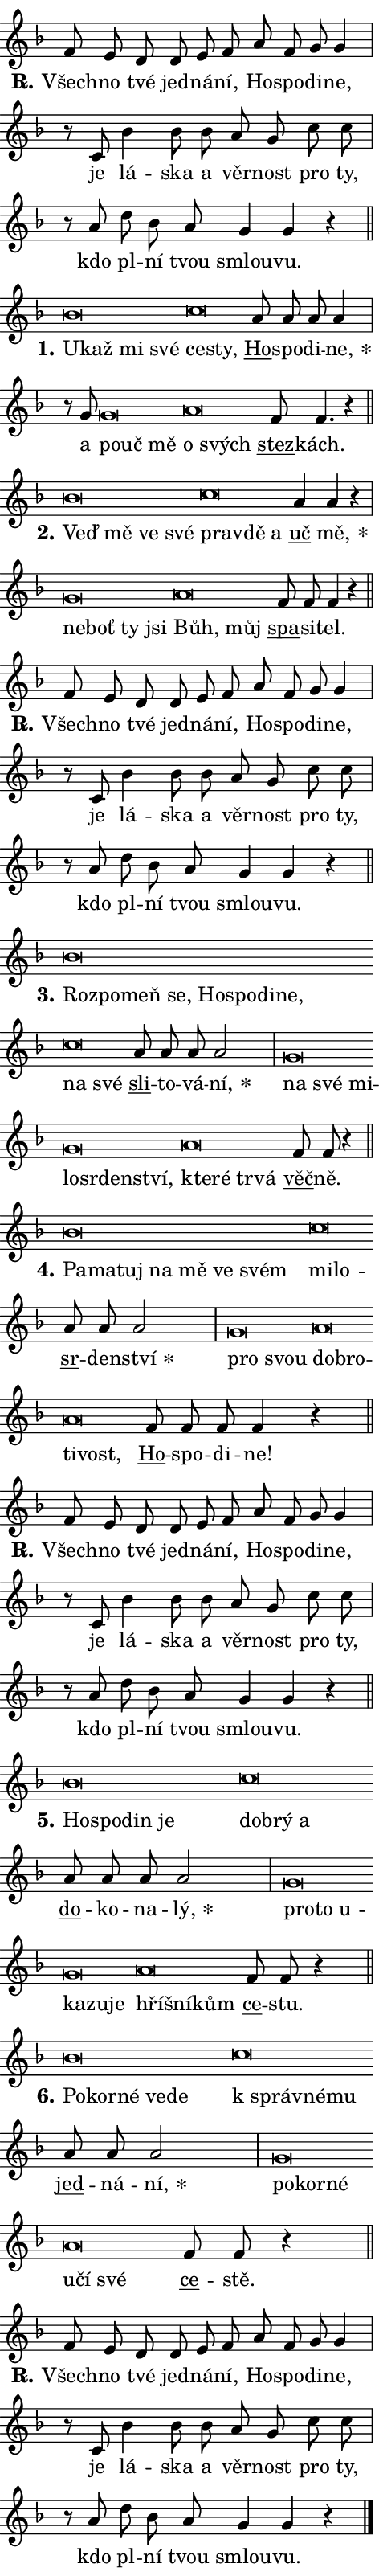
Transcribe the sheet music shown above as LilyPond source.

\version "2.24.0"
\header { tagline = "" }
\paper {
  indent = 0\cm
  top-margin = 0\cm
  right-margin = 0.13\cm % to fit lyric hyphens
  bottom-margin = 0\cm
  left-margin = 0\cm
  paper-width = 8\cm
  page-breaking = #ly:one-page-breaking
  system-system-spacing.basic-distance = #11
  score-system-spacing.basic-distance = #11
  ragged-last = ##f
}


%% Author: Thomas Morley
%% https://lists.gnu.org/archive/html/lilypond-user/2020-05/msg00002.html
#(define (line-position grob)
"Returns position of @var[grob} in current system:
   @code{'start}, if at first time-step
   @code{'end}, if at last time-step
   @code{'middle} otherwise
"
  (let* ((col (ly:item-get-column grob))
         (ln (ly:grob-object col 'left-neighbor))
         (rn (ly:grob-object col 'right-neighbor))
         (col-to-check-left (if (ly:grob? ln) ln col))
         (col-to-check-right (if (ly:grob? rn) rn col))
         (break-dir-left
           (and
             (ly:grob-property col-to-check-left 'non-musical #f)
             (ly:item-break-dir col-to-check-left)))
         (break-dir-right
           (and
             (ly:grob-property col-to-check-right 'non-musical #f)
             (ly:item-break-dir col-to-check-right))))
        (cond ((eqv? 1 break-dir-left) 'start)
              ((eqv? -1 break-dir-right) 'end)
              (else 'middle))))

#(define (tranparent-at-line-position vctor)
  (lambda (grob)
  "Relying on @code{line-position} select the relevant enry from @var{vctor}.
Used to determine transparency,"
    (case (line-position grob)
      ((end) (not (vector-ref vctor 0)))
      ((middle) (not (vector-ref vctor 1)))
      ((start) (not (vector-ref vctor 2))))))

noteHeadBreakVisibility =
#(define-music-function (break-visibility)(vector?)
"Makes @code{NoteHead}s transparent relying on @var{break-visibility}"
#{
  \override NoteHead.transparent =
    #(tranparent-at-line-position break-visibility)
#})

#(define delete-ledgers-for-transparent-note-heads
  (lambda (grob)
    "Reads whether a @code{NoteHead} is transparent.
If so this @code{NoteHead} is removed from @code{'note-heads} from
@var{grob}, which is supposed to be @code{LedgerLineSpanner}.
As a result ledgers are not printed for this @code{NoteHead}"
    (let* ((nhds-array (ly:grob-object grob 'note-heads))
           (nhds-list
             (if (ly:grob-array? nhds-array)
                 (ly:grob-array->list nhds-array)
                 '()))
           ;; Relies on the transparent-property being done before
           ;; Staff.LedgerLineSpanner.after-line-breaking is executed.
           ;; This is fragile ...
           (to-keep
             (remove
               (lambda (nhd)
                 (ly:grob-property nhd 'transparent #f))
               nhds-list)))
      ;; TODO find a better method to iterate over grob-arrays, similiar
      ;; to filter/remove etc for lists
      ;; For now rebuilt from scratch
      (set! (ly:grob-object grob 'note-heads)  '())
      (for-each
        (lambda (nhd)
          (ly:pointer-group-interface::add-grob grob 'note-heads nhd))
        to-keep))))

squashNotes = {
  \override NoteHead.X-extent = #'(-0.2 . 0.2)
  \override NoteHead.Y-extent = #'(-0.75 . 0)
  \override NoteHead.stencil =
    #(lambda (grob)
       (let ((pos (ly:grob-property grob 'staff-position)))
         (begin
           (if (< pos -7) (display "ERROR: Lower brevis then expected\n") (display ""))
           (if (<= pos -6) ly:text-interface::print ly:note-head::print))))
}
unSquashNotes = {
  \revert NoteHead.X-extent
  \revert NoteHead.Y-extent
  \revert NoteHead.stencil
}

hideNotes = \noteHeadBreakVisibility #begin-of-line-visible
unHideNotes = \noteHeadBreakVisibility #all-visible

% work-around for resetting accidentals
% https://lilypond.org/doc/v2.23/Documentation/notation/displaying-rhythms#unmetered-music
cadenzaMeasure = {
  \cadenzaOff
  \partial 1024 s1024
  \cadenzaOn
}

#(define-markup-command (accent layout props text) (markup?)
  "Underline accented syllable"
  (interpret-markup layout props
    #{\markup \override #'(offset . 4.3) \underline { #text }#}))

responsum = \markup \concat {
  "R" \hspace #-1.05 \path #0.1 #'((moveto 0 0.07) (lineto 0.9 0.8)) \hspace #0.05 "."
}

spaceSize = #0.6828661417322834 % exact space size for TeX Gyre Schola

\layout {
  \context {
    \Staff
    \remove "Time_signature_engraver"
    \override LedgerLineSpanner.after-line-breaking = #delete-ledgers-for-transparent-note-heads
  }
  \context {
    \Lyrics {
      \override LyricSpace.minimum-distance = \spaceSize
      \override LyricText.font-name = #"TeX Gyre Schola"
      \override LyricText.font-size = 1
      \override StanzaNumber.font-name = #"TeX Gyre Schola Bold"
      \override StanzaNumber.font-size = 1
    }
  }
  \context {
    \Score 
    \override NoteHead.text =
      #(lambda (grob) 
        (let ((pos (ly:grob-property grob 'staff-position)))
          #{\markup {
            \combine
              \halign #-0.55 \raise #(if (= pos -6) 0 0.5) \override #'(thickness . 2) \draw-line #'(3.2 . 0)
              \musicglyph "noteheads.sM1"
          }#}))
  }
}

% magnetic-lyrics.ily
%
%   written by
%     Jean Abou Samra <jean@abou-samra.fr>
%     Werner Lemberg <wl@gnu.org>
%
%   adapted by
%     Jiri Hon <jiri.hon@gmail.com>
%
% Version 2022-Apr-15

% https://www.mail-archive.com/lilypond-user@gnu.org/msg149350.html

#(define (Left_hyphen_pointer_engraver context)
   "Collect syllable-hyphen-syllable occurrences in lyrics and store
them in properties.  This engraver only looks to the left.  For
example, if the lyrics input is @code{foo -- bar}, it does the
following.

@itemize @bullet
@item
Set the @code{text} property of the @code{LyricHyphen} grob between
@q{foo} and @q{bar} to @code{foo}.

@item
Set the @code{left-hyphen} property of the @code{LyricText} grob with
text @q{foo} to the @code{LyricHyphen} grob between @q{foo} and
@q{bar}.
@end itemize

Use this auxiliary engraver in combination with the
@code{lyric-@/text::@/apply-@/magnetic-@/offset!} hook."
   (let ((hyphen #f)
         (text #f))
     (make-engraver
      (acknowledgers
       ((lyric-syllable-interface engraver grob source-engraver)
        (set! text grob)))
      (end-acknowledgers
       ((lyric-hyphen-interface engraver grob source-engraver)
        ;(when (not (grob::has-interface grob 'lyric-space-interface))
          (set! hyphen grob)));)
      ((stop-translation-timestep engraver)
       (when (and text hyphen)
         (ly:grob-set-object! text 'left-hyphen hyphen))
       (set! text #f)
       (set! hyphen #f)))))

#(define (lyric-text::apply-magnetic-offset! grob)
   "If the space between two syllables is less than the value in
property @code{LyricText@/.details@/.squash-threshold}, move the right
syllable to the left so that it gets concatenated with the left
syllable.

Use this function as a hook for
@code{LyricText@/.after-@/line-@/breaking} if the
@code{Left_@/hyphen_@/pointer_@/engraver} is active."
   (let ((hyphen (ly:grob-object grob 'left-hyphen #f)))
     (when hyphen
       (let ((left-text (ly:spanner-bound hyphen LEFT)))
         (when (grob::has-interface left-text 'lyric-syllable-interface)
           (let* ((common (ly:grob-common-refpoint grob left-text X))
                  (this-x-ext (ly:grob-extent grob common X))
                  (left-x-ext
                   (begin
                     ;; Trigger magnetism for left-text.
                     (ly:grob-property left-text 'after-line-breaking)
                     (ly:grob-extent left-text common X)))
                  ;; `delta` is the gap width between two syllables.
                  (delta (- (interval-start this-x-ext)
                            (interval-end left-x-ext)))
                  (details (ly:grob-property grob 'details))
                  (threshold (assoc-get 'squash-threshold details 0.2)))
             (when (< delta threshold)
               (let* (;; We have to manipulate the input text so that
                      ;; ligatures crossing syllable boundaries are not
                      ;; disabled.  For languages based on the Latin
                      ;; script this is essentially a beautification.
                      ;; However, for non-Western scripts it can be a
                      ;; necessity.
                      (lt (ly:grob-property left-text 'text))
                      (rt (ly:grob-property grob 'text))
                      (is-space (grob::has-interface hyphen 'lyric-space-interface))
                      (space (if is-space " " ""))
                      (extra-delta (if is-space spaceSize 0))
                      ;; Append new syllable.
                      (ltrt-space (if (and (string? lt) (string? rt))
                                (string-append lt space rt)
                                (make-concat-markup (list lt space rt))))
                      ;; Right-align `ltrt` to the right side.
                      (ltrt-space-markup (grob-interpret-markup
                               grob
                               (make-translate-markup
                                (cons (interval-length this-x-ext) 0)
                                (make-right-align-markup ltrt-space)))))
                 (begin
                   ;; Don't print `left-text`.
                   (ly:grob-set-property! left-text 'stencil #f)
                   ;; Set text and stencil (which holds all collected
                   ;; syllables so far) and shift it to the left.
                   (ly:grob-set-property! grob 'text ltrt-space)
                   (ly:grob-set-property! grob 'stencil ltrt-space-markup)
                   (ly:grob-translate-axis! grob (- (- delta extra-delta)) X))))))))))


#(define (lyric-hyphen::displace-bounds-first grob)
   ;; Make very sure this callback isn't triggered too early.
   (let ((left (ly:spanner-bound grob LEFT))
         (right (ly:spanner-bound grob RIGHT)))
     (ly:grob-property left 'after-line-breaking)
     (ly:grob-property right 'after-line-breaking)
     (ly:lyric-hyphen::print grob)))

squashThreshold = #0.4

\layout {
  \context {
    \Lyrics
    \consists #Left_hyphen_pointer_engraver
    \override LyricText.after-line-breaking =
      #lyric-text::apply-magnetic-offset!
    \override LyricHyphen.stencil = #lyric-hyphen::displace-bounds-first
    \override LyricText.details.squash-threshold = \squashThreshold
    \override LyricHyphen.minimum-distance = 0
    \override LyricHyphen.minimum-length = \squashThreshold
  }
}

squashText = \override LyricText.details.squash-threshold = 9999
unSquashText = \override LyricText.details.squash-threshold = \squashThreshold

leftText = \override LyricText.self-alignment-X = #LEFT
unLeftText = \revert LyricText.self-alignment-X

starOffset = #(lambda (grob) 
                (let ((x_offset (ly:self-alignment-interface::aligned-on-x-parent grob)))
                  (if (= x_offset 0) 0 (+ x_offset 1.2))))

star = #(define-music-function (syllable)(string?)
"Append star separator at the end of a syllable"
#{
  \once \override LyricText.X-offset = #starOffset
  \lyricmode { \markup {
    #syllable
    \override #'((font-name . "TeX Gyre Schola Bold")) \hspace #0.2 \lower #0.65 \larger "*"
  } }
#})

starAccent = #(define-music-function (syllable)(string?)
"Append star separator at the end of a syllable and make accent"
#{
  \once \override LyricText.X-offset = #starOffset
  \lyricmode { \markup {
    \accent #syllable
    \override #'((font-name . "TeX Gyre Schola Bold")) \hspace #0.2 \lower #0.65 \larger "*"
  } }
#})

breath = #(define-music-function (syllable)(string?)
"Append breathing indicator at the end of a syllable"
#{
  \lyricmode { \markup { #syllable "+" } }
#})

optionalBreath = #(define-music-function (syllable)(string?)
"Append optional breathing indicator at the end of a syllable"
#{
  \lyricmode { \markup { #syllable "(+)" } }
#})


\score {
    <<
        \new Voice = "melody" { \cadenzaOn \key f \major \relative { f'8 e d d e f \bar "" a f g g4 \cadenzaMeasure \bar "|" r8 c, bes'4 \bar "" bes8 bes \bar "" a g \bar "" c c \cadenzaMeasure \bar "|" r a \bar "" d bes a g4 g r \cadenzaMeasure \bar "||" \break } }
        \new Lyrics \lyricsto "melody" { \lyricmode { \set stanza = \responsum
Všech -- no tvé jed -- ná -- ní, Ho -- spo -- di -- ne, je lá -- ska a věr -- nost pro ty, kdo pl -- ní tvou smlou -- vu. } }
    >>
    \layout {}
}

\score {
    <<
        \new Voice = "melody" { \cadenzaOn \key f \major \relative { \squashNotes bes'\breve*1/16 \hideNotes \breve*1/16 \bar "" \breve*1/16 \breve*1/16 \bar "" \unHideNotes \unSquashNotes \squashNotes c\breve*1/16 \hideNotes \breve*1/16 \bar "" \unHideNotes \unSquashNotes \bar "" a8 a a a4 \cadenzaMeasure \bar "|" r8 g \squashNotes g\breve*1/16 \hideNotes \breve*1/16 \breve*1/16 \bar "" \unHideNotes \unSquashNotes \squashNotes a\breve*1/16 \hideNotes \breve*1/16 \bar "" \unHideNotes \unSquashNotes \bar "" f8 f4. r4 \cadenzaMeasure \bar "||" \break } }
        \new Lyrics \lyricsto "melody" { \lyricmode { \set stanza = "1."
\leftText U -- \squashText kaž mi své \unSquashText ce -- \squashText sty, \unLeftText \unSquashText \markup \accent Ho -- spo -- di -- \star ne, a \leftText po -- \squashText uč mě \unSquashText o \squashText svých \unLeftText \unSquashText \markup \accent stez -- kách. } }
    >>
    \layout {}
}

\score {
    <<
        \new Voice = "melody" { \cadenzaOn \key f \major \relative { \squashNotes bes'\breve*1/16 \hideNotes \breve*1/16 \bar "" \breve*1/16 \breve*1/16 \bar "" \unHideNotes \unSquashNotes \squashNotes c\breve*1/16 \hideNotes \breve*1/16 \breve*1/16 \bar "" \unHideNotes \unSquashNotes \bar "" a4 a r \cadenzaMeasure \bar "|" \squashNotes g\breve*1/16 \hideNotes \breve*1/16 \bar "" \breve*1/16 \breve*1/16 \bar "" \unHideNotes \unSquashNotes \squashNotes a\breve*1/16 \hideNotes \breve*1/16 \bar "" \unHideNotes \unSquashNotes \bar "" f8 f f4 r \cadenzaMeasure \bar "||" \break } }
        \new Lyrics \lyricsto "melody" { \lyricmode { \set stanza = "2."
\leftText Veď \squashText mě ve své \unSquashText prav -- \squashText dě a \unLeftText \unSquashText \markup \accent uč \star mě, \leftText ne -- \squashText boť ty jsi \unSquashText Bůh, \squashText můj \unLeftText \unSquashText \markup \accent spa -- si -- tel. } }
    >>
    \layout {}
}

\score {
    <<
        \new Voice = "melody" { \cadenzaOn \key f \major \relative { f'8 e d d e f \bar "" a f g g4 \cadenzaMeasure \bar "|" r8 c, bes'4 \bar "" bes8 bes \bar "" a g \bar "" c c \cadenzaMeasure \bar "|" r a \bar "" d bes a g4 g r \cadenzaMeasure \bar "||" \break } }
        \new Lyrics \lyricsto "melody" { \lyricmode { \set stanza = \responsum
Všech -- no tvé jed -- ná -- ní, Ho -- spo -- di -- ne, je lá -- ska a věr -- nost pro ty, kdo pl -- ní tvou smlou -- vu. } }
    >>
    \layout {}
}

\score {
    <<
        \new Voice = "melody" { \cadenzaOn \key f \major \relative { \squashNotes bes'\breve*1/16 \hideNotes \breve*1/16 \bar "" \breve*1/16 \bar "" \breve*1/16 \bar "" \breve*1/16 \bar "" \breve*1/16 \bar "" \breve*1/16 \breve*1/16 \bar "" \unHideNotes \unSquashNotes \squashNotes c\breve*1/16 \hideNotes \breve*1/16 \bar "" \unHideNotes \unSquashNotes \bar "" a8 a a a2 \cadenzaMeasure \bar "|" \squashNotes g\breve*1/16 \hideNotes \breve*1/16 \bar "" \breve*1/16 \bar "" \breve*1/16 \bar "" \breve*1/16 \bar "" \breve*1/16 \breve*1/16 \bar "" \unHideNotes \unSquashNotes \squashNotes a\breve*1/16 \hideNotes \breve*1/16 \bar "" \breve*1/16 \breve*1/16 \bar "" \unHideNotes \unSquashNotes \bar "" f8 f r4 \cadenzaMeasure \bar "||" \break } }
        \new Lyrics \lyricsto "melody" { \lyricmode { \set stanza = "3."
\leftText Roz -- \squashText po -- meň se, Ho -- spo -- di -- ne, \unSquashText na \squashText své \unLeftText \unSquashText \markup \accent sli -- to -- vá -- \star ní, \leftText na \squashText své mi -- lo -- sr -- den -- ství, \unSquashText kte -- \squashText ré tr -- vá \unLeftText \unSquashText \markup \accent věč -- ně. } }
    >>
    \layout {}
}

\score {
    <<
        \new Voice = "melody" { \cadenzaOn \key f \major \relative { \squashNotes bes'\breve*1/16 \hideNotes \breve*1/16 \bar "" \breve*1/16 \bar "" \breve*1/16 \bar "" \breve*1/16 \bar "" \breve*1/16 \breve*1/16 \bar "" \unHideNotes \unSquashNotes \squashNotes c\breve*1/16 \hideNotes \breve*1/16 \bar "" \unHideNotes \unSquashNotes \bar "" a8 a a2 \cadenzaMeasure \bar "|" \squashNotes g\breve*1/16 \hideNotes \breve*1/16 \bar "" \unHideNotes \unSquashNotes \squashNotes a\breve*1/16 \hideNotes \breve*1/16 \bar "" \breve*1/16 \breve*1/16 \bar "" \unHideNotes \unSquashNotes \bar "" f8 f f f4 r \cadenzaMeasure \bar "||" \break } }
        \new Lyrics \lyricsto "melody" { \lyricmode { \set stanza = "4."
\leftText Pa -- \squashText ma -- tuj na mě ve svém \unSquashText mi -- \squashText lo -- \unLeftText \unSquashText \markup \accent sr -- den -- \star ství \leftText pro \squashText svou \unSquashText dob -- \squashText ro -- ti -- vost, \unLeftText \unSquashText \markup \accent Ho -- spo -- di -- ne! } }
    >>
    \layout {}
}

\score {
    <<
        \new Voice = "melody" { \cadenzaOn \key f \major \relative { f'8 e d d e f \bar "" a f g g4 \cadenzaMeasure \bar "|" r8 c, bes'4 \bar "" bes8 bes \bar "" a g \bar "" c c \cadenzaMeasure \bar "|" r a \bar "" d bes a g4 g r \cadenzaMeasure \bar "||" \break } }
        \new Lyrics \lyricsto "melody" { \lyricmode { \set stanza = \responsum
Všech -- no tvé jed -- ná -- ní, Ho -- spo -- di -- ne, je lá -- ska a věr -- nost pro ty, kdo pl -- ní tvou smlou -- vu. } }
    >>
    \layout {}
}

\score {
    <<
        \new Voice = "melody" { \cadenzaOn \key f \major \relative { \squashNotes bes'\breve*1/16 \hideNotes \breve*1/16 \bar "" \breve*1/16 \breve*1/16 \bar "" \unHideNotes \unSquashNotes \squashNotes c\breve*1/16 \hideNotes \breve*1/16 \breve*1/16 \bar "" \unHideNotes \unSquashNotes \bar "" a8 a a a2 \cadenzaMeasure \bar "|" \squashNotes g\breve*1/16 \hideNotes \breve*1/16 \bar "" \breve*1/16 \bar "" \breve*1/16 \bar "" \breve*1/16 \breve*1/16 \bar "" \unHideNotes \unSquashNotes \squashNotes a\breve*1/16 \hideNotes \breve*1/16 \breve*1/16 \bar "" \unHideNotes \unSquashNotes \bar "" f8 f r4 \cadenzaMeasure \bar "||" \break } }
        \new Lyrics \lyricsto "melody" { \lyricmode { \set stanza = "5."
\leftText Ho -- \squashText spo -- din je \unSquashText dob -- \squashText rý a \unLeftText \unSquashText \markup \accent do -- ko -- na -- \star lý, \leftText pro -- \squashText to u -- ka -- zu -- je \unSquashText hří -- \squashText šní -- kům \unLeftText \unSquashText \markup \accent ce -- stu. } }
    >>
    \layout {}
}

\score {
    <<
        \new Voice = "melody" { \cadenzaOn \key f \major \relative { \squashNotes bes'\breve*1/16 \hideNotes \breve*1/16 \bar "" \breve*1/16 \bar "" \breve*1/16 \breve*1/16 \bar "" \unHideNotes \unSquashNotes \squashNotes c\breve*1/16 \hideNotes \breve*1/16 \breve*1/16 \bar "" \unHideNotes \unSquashNotes \bar "" a8 a a2 \cadenzaMeasure \bar "|" \squashNotes g\breve*1/16 \hideNotes \breve*1/16 \breve*1/16 \bar "" \unHideNotes \unSquashNotes \squashNotes a\breve*1/16 \hideNotes \breve*1/16 \breve*1/16 \bar "" \unHideNotes \unSquashNotes \bar "" f8 f r4 \cadenzaMeasure \bar "||" \break } }
        \new Lyrics \lyricsto "melody" { \lyricmode { \set stanza = "6."
\leftText Po -- \squashText kor -- né ve -- de \unSquashText "k správ" -- \squashText né -- mu \unLeftText \unSquashText \markup \accent jed -- ná -- \star ní, \leftText po -- \squashText kor -- né \unSquashText u -- \squashText čí své \unLeftText \unSquashText \markup \accent ce -- stě. } }
    >>
    \layout {}
}

\score {
    <<
        \new Voice = "melody" { \cadenzaOn \key f \major \relative { f'8 e d d e f \bar "" a f g g4 \cadenzaMeasure \bar "|" r8 c, bes'4 \bar "" bes8 bes \bar "" a g \bar "" c c \cadenzaMeasure \bar "|" r a \bar "" d bes a g4 g r \cadenzaMeasure \bar "||" \break } \bar "|." }
        \new Lyrics \lyricsto "melody" { \lyricmode { \set stanza = \responsum
Všech -- no tvé jed -- ná -- ní, Ho -- spo -- di -- ne, je lá -- ska a věr -- nost pro ty, kdo pl -- ní tvou smlou -- vu. } }
    >>
    \layout {}
}
